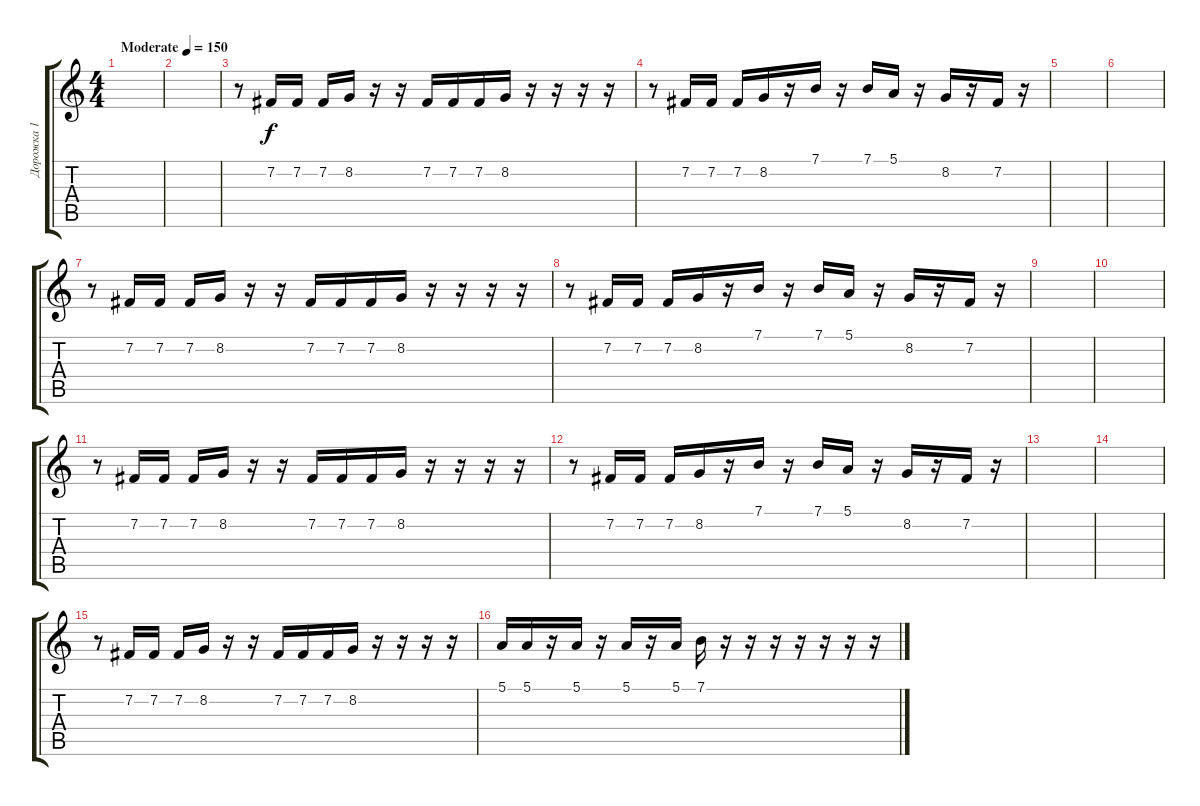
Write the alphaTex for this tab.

\track ("Дорожка 1" "Дорожка 1") {instrument choiraahs}
\staff {score tabs}
\tuning (E4 B3 G3 D3 A2 E2) {hide}
\ts (4 4)
\tempo (150 "Moderate")
\clef g2
\ks c
|
|
r.8 7.2.16 7.2.16 7.2.16 8.2.16 r.16 r.16 7.2.16 7.2.16 7.2.16 8.2.16 r.16 r.16 r.16 r.16 |
r.8 7.2.16 7.2.16 7.2.16 8.2.16 r.16 7.1.16 r.16 7.1.16 5.1.16 r.16 8.2.16 r.16 7.2.16 r.16 |
|
|
r.8 7.2.16 7.2.16 7.2.16 8.2.16 r.16 r.16 7.2.16 7.2.16 7.2.16 8.2.16 r.16 r.16 r.16 r.16 |
r.8 7.2.16 7.2.16 7.2.16 8.2.16 r.16 7.1.16 r.16 7.1.16 5.1.16 r.16 8.2.16 r.16 7.2.16 r.16 |
|
|
r.8 7.2.16 7.2.16 7.2.16 8.2.16 r.16 r.16 7.2.16 7.2.16 7.2.16 8.2.16 r.16 r.16 r.16 r.16 |
r.8 7.2.16 7.2.16 7.2.16 8.2.16 r.16 7.1.16 r.16 7.1.16 5.1.16 r.16 8.2.16 r.16 7.2.16 r.16 |
|
|
r.8 7.2.16 7.2.16 7.2.16 8.2.16 r.16 r.16 7.2.16 7.2.16 7.2.16 8.2.16 r.16 r.16 r.16 r.16 |
5.1.16 5.1.16 r.16 5.1.16 r.16 5.1.16 r.16 5.1.16 7.1.16 r.16 r.16 r.16 r.16 r.16 r.16 r.16
